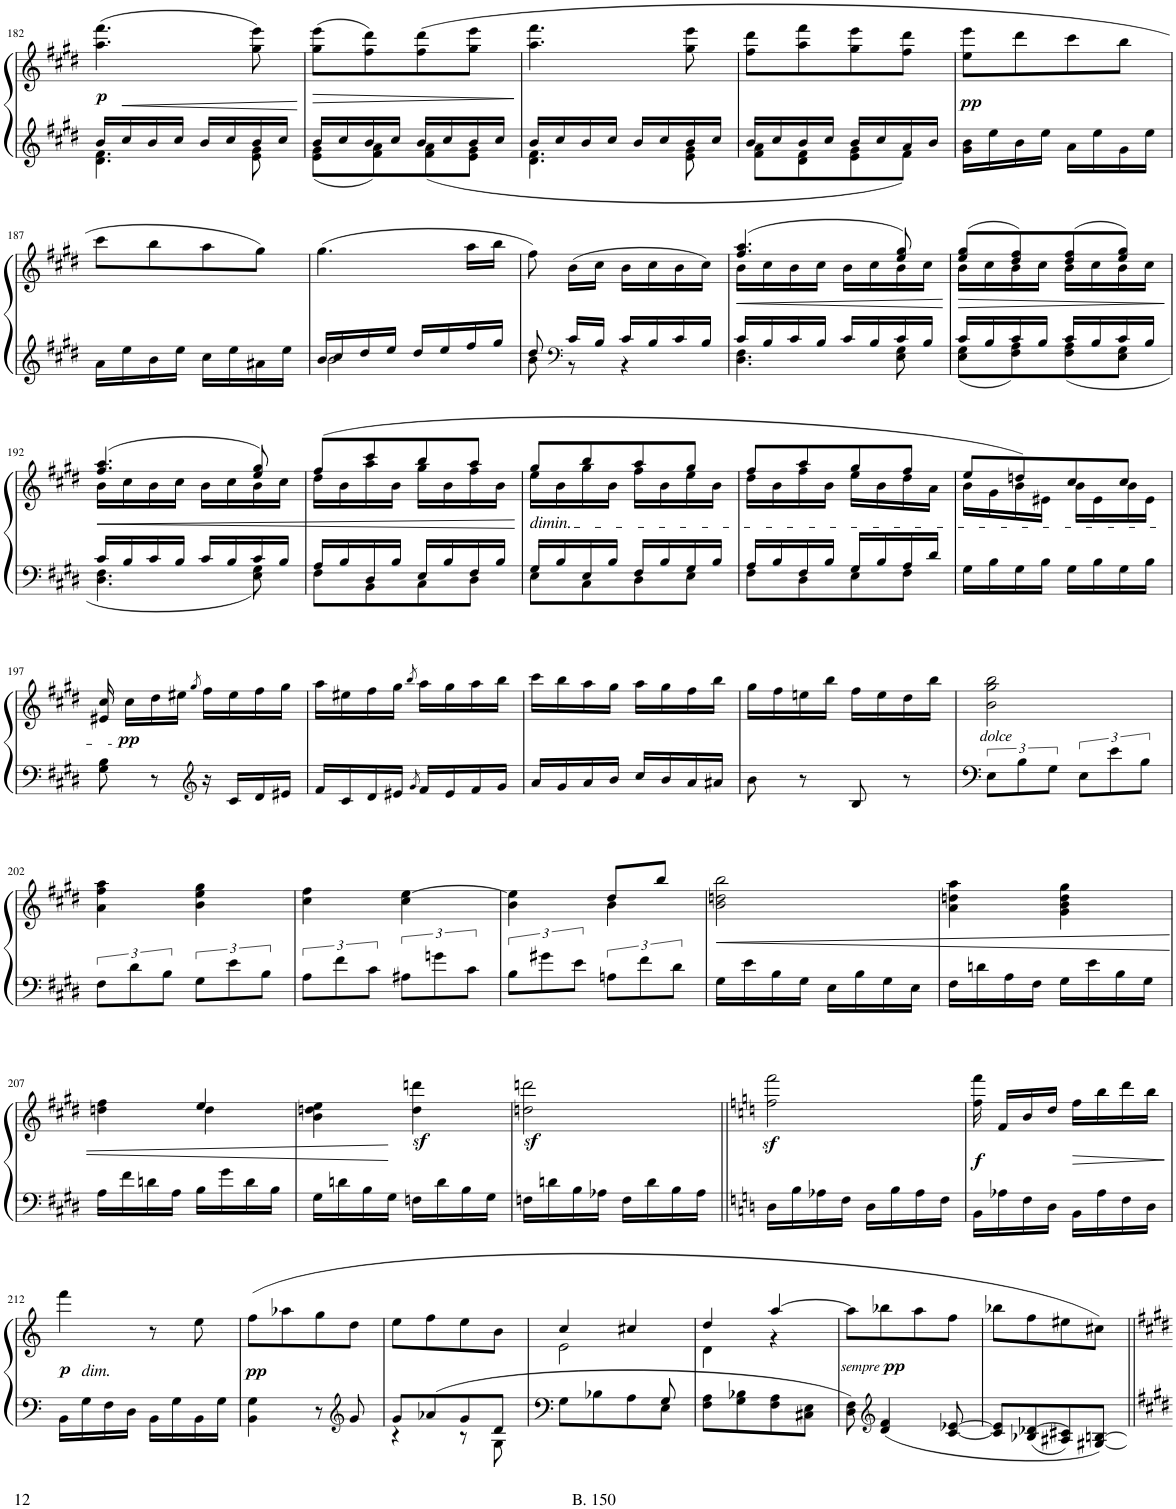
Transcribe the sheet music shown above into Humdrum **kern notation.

**kern	**kern	**dynam
*part1	*part1	*part1
*staff2	*staff1	*staff1/2
*I"Piano	*	*
*I'Pno.	*	*
!!LO:PB:g=z
*clefG2	*clefG2	*
*k[f#c#g#d#]	*k[f#c#g#d#]	*
*M2/4	*M2/4	*
=182	=182	=182
*^	*^	*
!	!	!	!	!LO:DY:b
16b/LL	4.d#\ 4.f#\	(4.aa\ 4.fff#\	16ryy	p
!	!	!	!	!LO:HP:b
16cc#/	.	.	16ryy	<
16b/	.	.	8ryy	.
16cc#/JJ	.	.	.	.
16b/LL	.	.	4ryy	.
16cc#/	.	.	.	.
16b/	8e\ 8g#\	8gg#\ 8eee\)	.	.
16cc#/JJ	.	.	.	.
*	*	*v	*v	*
=183	=183	=183	=183
!	!	!	!LO:HP:b
16b/LL	8e\ 8g#\L	(8gg#\ 8eee\L	>
16cc#/	.	.	.
16b/	8f#\ 8a\	8ff#\ 8ddd#\)	.
16cc#/JJ	.	.	.
16b/LL	8f#\ 8a\	(8ff#\ 8ddd#\	.
16cc#/	.	.	.
16b/	8e\ 8g#\J	8gg#\ 8eee\J	.
16cc#/JJ	.	.	.
*v	*v	*	*
.	.	[
=184	=184	=184
*^	*	*
16b/LL	4.d#\ 4.f#\	4.aa\ 4.fff#\	.
16cc#/	.	.	.
16b/	.	.	.
16cc#/JJ	.	.	.
16b/LL	.	.	.
16cc#/	.	.	.
16b/	8e\ 8g#\	8gg#\ 8eee\	.
16cc#/JJ	.	.	.
=185	=185	=185	=185
16b/LL	8f#\ 8a\L	8ff#\ 8ddd#\L	.
16cc#/	.	.	.
16b/	8d#\ 8f#\	8aa\ 8fff#\	.
16cc#/JJ	.	.	.
16b/LL	8e\ 8g#\	8gg#\ 8eee\	.
16cc#/	.	.	.
16a/	8f#\J	8ff#\ 8ddd#\J	.
16b/JJ	.	.	.
*v	*v	*	*
=186	=186	=186
!	!	!LO:DY:b
16g#\ 16b\LL	8ee\ 8eee\L	pp
16ee\	.	.
16b\	8ddd#\	.
16ee\JJ	.	.
16a\LL	8ccc#\	.
16ee\	.	.
16g#\	8bb\J	.
16ee\JJ	.	.
!!LO:LB:g=z
=187	=187	=187
16a\LL	8ccc#\L	.
16ee\	.	.
16b\	8bb\	.
16ee\JJ	.	.
16cc#\LL	8aa\	.
16ee\	.	.
16a#X\	8gg#\J)	.
16ee\JJ	.	.
=188	=188	=188
*^	*	*
16b/LL	2b\	(4.gg#\	.
16cc#/	.	.	.
16dd#/	.	.	.
16ee/JJ	.	.	.
16dd#/LL	.	.	.
16ee/	.	.	.
16ff#/	.	16aa\LL	.
16gg#/JJ	.	16bb\JJ	.
=189	=189	=189	=189
8dd#/	8b\	8ff#\)	.
*clefF4	*	*	*
16c#/LL	8r	(16b\LL	.
16B/JJ	.	16cc#\JJ	.
16c#/LL	4r	16b\LL	.
16B/	.	16cc#\	.
16c#/	.	16b\	.
16B/JJ	.	16cc#\JJ)	.
=190	=190	=190	=190
!	!	!	!LO:HP:b
*	*	*^	*
16c#/LL	4.D#\ 4.F#\	(4.ff#/ 4.aa/	16b\LL	<
16B/	.	.	16cc#\	.
16c#/	.	.	16b\	.
16B/JJ	.	.	16cc#\JJ	.
16c#/LL	.	.	16b\LL	.
16B/	.	.	16cc#\	.
16c#/	8E\ 8G#\	8ee/ 8gg#/)	16b\	.
16B/JJ	.	.	16cc#\JJ	.
*v	*v	*	*	*
*	*v	*v	*
.	.	]
=191	=191	=191
*^	*	*
!	!	!	!LO:HP:b
*	*	*^	*
16c#/LL	8E\ 8G#\L	(8ee/ 8gg#/L	16b\LL	>
16B/	.	.	16cc#\	.
16c#/	8F#\ 8A\	8dd#/ 8ff#/)	16b\	.
16B/JJ	.	.	16cc#\JJ	.
16c#/LL	8F#\ 8A\	(8dd#/ 8ff#/	16b\LL	.
16B/	.	.	16cc#\	.
16c#/	8E\ 8G#\J	8ee/ 8gg#/J)	16b\	.
16B/JJ	.	.	16cc#\JJ	.
*v	*v	*	*	*
*	*v	*v	*
.	.	[
!!LO:LB:g=z
=192	=192	=192
*^	*	*
!	!	!	!LO:HP:b
*	*	*^	*
16c#/LL	4.D#\ 4.F#\	(4.ff#/ 4.aa/	16b\LL	<
16B/	.	.	16cc#\	.
16c#/	.	.	16b\	.
16B/JJ	.	.	16cc#\JJ	.
16c#/LL	.	.	16b\LL	.
16B/	.	.	16cc#\	.
16c#/	8E\ 8G#\	8ee/ 8gg#/)	16b\	.
16B/JJ	.	.	16cc#\JJ	.
=193	=193	=193	=193	=193
16A/LL	8F#\L	(8ff#/L	16dd#\LL	.
16B/	.	.	16b\	.
16D#/	8BB\	8ccc#/	16aa\	.
16B/JJ	.	.	16b\JJ	.
16E/LL	8C#\	8bb/	16gg#\LL	.
16B/	.	.	16b\	.
16F#/	8D#\J	8aa/J	16ff#\	.
16B/JJ	.	.	16b\JJ	.
*v	*v	*	*	*
*	*v	*v	*
.	.	]
=194	=194	=194
*^	*^	*
!	!	!LO:TX:b:i:t=dimin.	!	!
16G#/LL	8E\L	8gg#/L	16ee\LL	.
16B/	.	.	16b\	.
16E/	8C#\	8bb/	16gg#\	.
16B/JJ	.	.	16b\JJ	.
16F#/LL	8D#\	8aa/	16ff#\LL	.
16B/	.	.	16b\	.
16G#/	8E\J	8gg#/J	16ee\	.
16B/JJ	.	.	16b\JJ	.
=195	=195	=195	=195	=195
16A/LL	8F#\L	8ff#/L	16dd#\LL	.
16B/	.	.	16b\	.
16F#/	8D#\	8aa/	16ff#\	.
16B/JJ	.	.	16b\JJ	.
16G#/LL	8E\	8gg#/	16ee\LL	.
16B/	.	.	16b\	.
16A/	8F#\J	8ff#/J	16dd#\	.
16d#/JJ	.	.	16a\JJ	.
*v	*v	*	*	*
=196	=196	=196	=196
16G#\LL	8ee/L	16b\LL	.
16B\	.	16g#\	.
16G#\	8ddn/)	16b\	.
16B\JJ	.	16e#X\JJ	.
16G#\LL	8cc#/	16b\LL	.
16B\	.	16e#\	.
16G#\	8cc#/J	16b\	.
16B\JJ	.	16e#\JJ	.
*	*v	*v	*
!!LO:LB:g=z
=197	=197	=197
8G#\ 8B\	16e#X/ 16cc#/	.
!	!	!LO:DY:b
.	16cc#\LL	pp
8r	16dd#\	.
.	16ee#X\JJ	.
*clefG2	*	*
.	8qgg#/	.
16r	16ff#\LL	.
16c#/LL	16ee#\	.
16d#/	16ff#\	.
16e#X/JJ	16gg#\JJ	.
=198	=198	=198
16f#/LL	16aa\LL	.
16c#/	16ee#X\	.
16d#/	16ff#\	.
16e#X/JJ	16gg#\JJ	.
8qg#/	8qbb/	.
16f#/LL	16aa\LL	.
16e#/	16gg#\	.
16f#/	16aa\	.
16g#/JJ	16bb\JJ	.
=199	=199	=199
16a/LL	16ccc#\LL	.
16g#/	16bb\	.
16a/	16aa\	.
16b/JJ	16gg#\JJ	.
16cc#/LL	16aa\LL	.
16b/	16gg#\	.
16a/	16ff#\	.
16a#X/JJ	16bb\JJ	.
=200	=200	=200
8b\	16gg#\LL	.
.	16ff#\	.
8r	16een\	.
.	16bb\JJ	.
8B/	16ff#\LL	.
.	16ee\	.
8r	16dd#\	.
.	16bb\JJ	.
=201	=201	=201
!	!LO:TX:b:i:t=dolce	!
12E\L	2b\ 2gg#\ 2bb\	.
12B\	.	.
12G#\J	.	.
12E\L	.	.
12e\	.	.
12B\J	.	.
!!LO:LB:g=z
=202	=202	=202
12F#\L	4a\ 4ff#\ 4aa\	.
12d#\	.	.
12B\J	.	.
12G#\L	4b\ 4ee\ 4gg#\	.
12e\	.	.
12B\J	.	.
=203	=203	=203
12A\L	4cc#\ 4ff#\	.
12f#\	.	.
12c#\J	.	.
12A#X\L	4cc#\ [4ee\	.
12gn\	.	.
12c#\J	.	.
=204	=204	=204
*	*^	*
12B\L	4b\ 4ee\]	4ryy	.
12g#X\	.	.	.
12e\J	.	.	.
12An\L	8dd#/L	4b\	.
12f#\	.	.	.
.	8bb/J	.	.
12d#\J	.	.	.
*	*v	*v	*
=205	=205	=205
!	!	!LO:HP:b
16G#\LL	2b\ 2ddn\ 2bb\	<
16e\	.	.
16B\	.	.
16G#\JJ	.	.
16E\LL	.	.
16B\	.	.
16G#\	.	.
16E\JJ	.	.
=206	=206	=206
16F#\LL	4a\ 4ddn\ 4aa\	.
16dn\	.	.
16A\	.	.
16F#\JJ	.	.
16G#\LL	4g#\ 4b\ 4dd\ 4gg#\	.
16e\	.	.
16B\	.	.
16G#\JJ	.	.
!!LO:LB:g=z
=207	=207	=207
*	*^	*
16A\LL	4ddn\ 4ff#\	4ryy	.
16f#\	.	.	.
16dn\	.	.	.
16A\JJ	.	.	.
16B\LL	4ee/	4dd\	.
16g#\	.	.	.
16d\	.	.	.
16B\JJ	.	.	.
*	*v	*v	*
=208	=208	=208
16G#\LL	4b\ 4ddn\ 4ee\	.
16dn\	.	.
16B\	.	.
16G#\JJ	.	.
16Fn\LL	4dd\z< 4dddn\z<	[
16d\	.	.
16B\	.	.
16G#\JJ	.	.
=209	=209	=209
16Fn\LL	2ddn\z< 2dddn\z<	.
16dn\	.	.
16B\	.	.
16A-X\JJ	.	.
16F\LL	.	.
16d\	.	.
16B\	.	.
16A-\JJ	.	.
=210||	=210||	=210||
*k[]	*k[]	*
16D\LL	2ff\z< 2fff\z<	.
16B\	.	.
16A-X\	.	.
16F\JJ	.	.
16D\LL	.	.
16B\	.	.
16A-\	.	.
16F\JJ	.	.
=211	=211	=211
!	!	!LO:DY:b
16BB\LL	16ff\ 16fff\	f
16A-X\	16f/LL	.
16F\	16b/	.
16D\JJ	16dd/JJ	.
16BB\LL	16ff\LL	.
16A-\	16bb\	.
16F\	16ddd\	.
16D\JJ	16bb\JJ	.
.	.	[
!!LO:LB:g=z
=212	=212	=212
*	*^	*
!	!	!	!LO:DY:b
16BB\LL	4fff\	16ryy	p
!	!	!LO:TX:b:i:t=dim.	!
16G\	.	16ryy	.
16F\	.	8ryy	.
16D\JJ	.	.	.
16BB\LL	8r	4ryy	.
16G\	.	.	.
16BB\	8ee\	.	.
16G\JJ	.	.	.
*	*v	*v	*
=213	=213	=213
!	!	!LO:DY:b
4BB\ 4G\	(8ff\L	pp
.	8aa-X\	.
8r	8gg\	.
*clefG2	*	*
8g/	8dd\J	.
=214	=214	=214
*^	*	*
8g/L	4r	8ee\L	.
8a-X/	.	8ff\	.
8g/	8r	8ee\	.
8d/J	8G\	8b\J	.
=215	=215	=215	=215
*	*	*^	*
8G\L	4.ryy	4cc/	2e\	.
8B-X\	.	.	.	.
8A\	.	4cc#X/	.	.
8E\J	8G/	.	.	.
*v	*v	*	*	*
=216	=216	=216	=216
8F\ 8A\L	4dd/	4d\	.
8G\ 8B-X\	.	.	.
8F\ 8A\	[4aa/	4r	.
8C#X\ 8E\J	.	.	.
*	*v	*v	*
=217	=217	=217
!	!	!LO:DY:b
!	!	!LO:DY:n=1:b
8D\ 8F\	8aa\L]	other-dynamics pp
*clefG2	*	*
4d/ 4f/	8bb-X\	.
.	8aa\	.
[8c/ [8e-X/	8ff\J	.
=218	=218	=218
8c/] 8e-/]L	8bb-X\L	.
8B-X/ 8d-X/	8ff\	.
8A#X/ 8c#X/	8ee#X\	.
[8G#X/ [8Bn/J	8cc#X\J)	.
=||	=||	=||
*-	*-	*-
